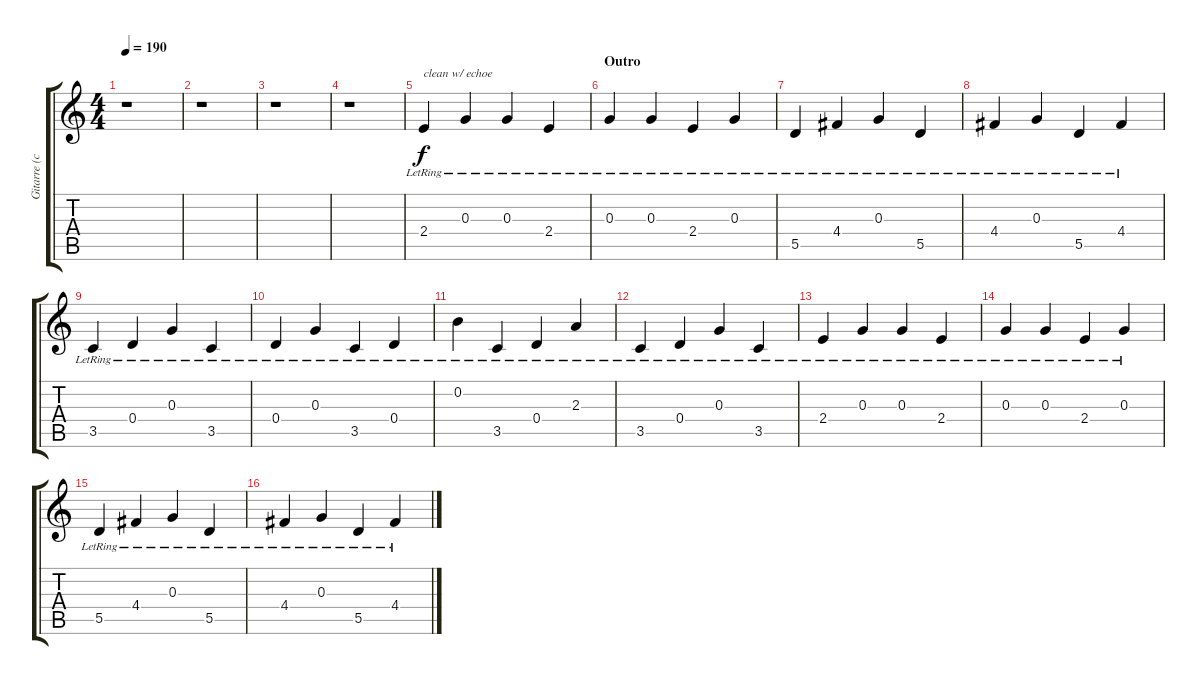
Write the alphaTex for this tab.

\track ("Gitarre (clean)" "Gitarre (c") {instrument electricguitarjazz}
\staff {score tabs}
\tuning (E4 B3 G3 D3 A2 E2) {hide}
\ts (4 4)
\tempo 190
\clef g2
\ks c
r.1{dy f} |
r.1 |
r.1 |
r.1 |
2.4{lr}.4{txt "clean w/ echoe"} 0.3{lr}.4 0.3{lr}.4 2.4{lr}.4 |
\section ("" "Outro")
0.3{lr}.4 0.3{lr}.4 2.4{lr}.4 0.3{lr}.4 |
5.5{lr}.4 4.4{lr}.4 0.3{lr}.4 5.5{lr}.4 |
4.4{lr}.4 0.3{lr}.4 5.5{lr}.4 4.4{lr}.4 |
3.5{lr}.4 0.4{lr}.4 0.3{lr}.4 3.5{lr}.4 |
0.4{lr}.4 0.3{lr}.4 3.5{lr}.4 0.4{lr}.4 |
0.2{lr}.4 3.5{lr}.4 0.4{lr}.4 2.3{lr}.4 |
3.5{lr}.4 0.4{lr}.4 0.3{lr}.4 3.5{lr}.4 |
2.4{lr}.4 0.3{lr}.4 0.3{lr}.4 2.4{lr}.4 |
0.3{lr}.4 0.3{lr}.4 2.4{lr}.4 0.3{lr}.4 |
5.5{lr}.4 4.4{lr}.4 0.3{lr}.4 5.5{lr}.4 |
4.4{lr}.4 0.3{lr}.4 5.5{lr}.4 4.4{lr}.4
